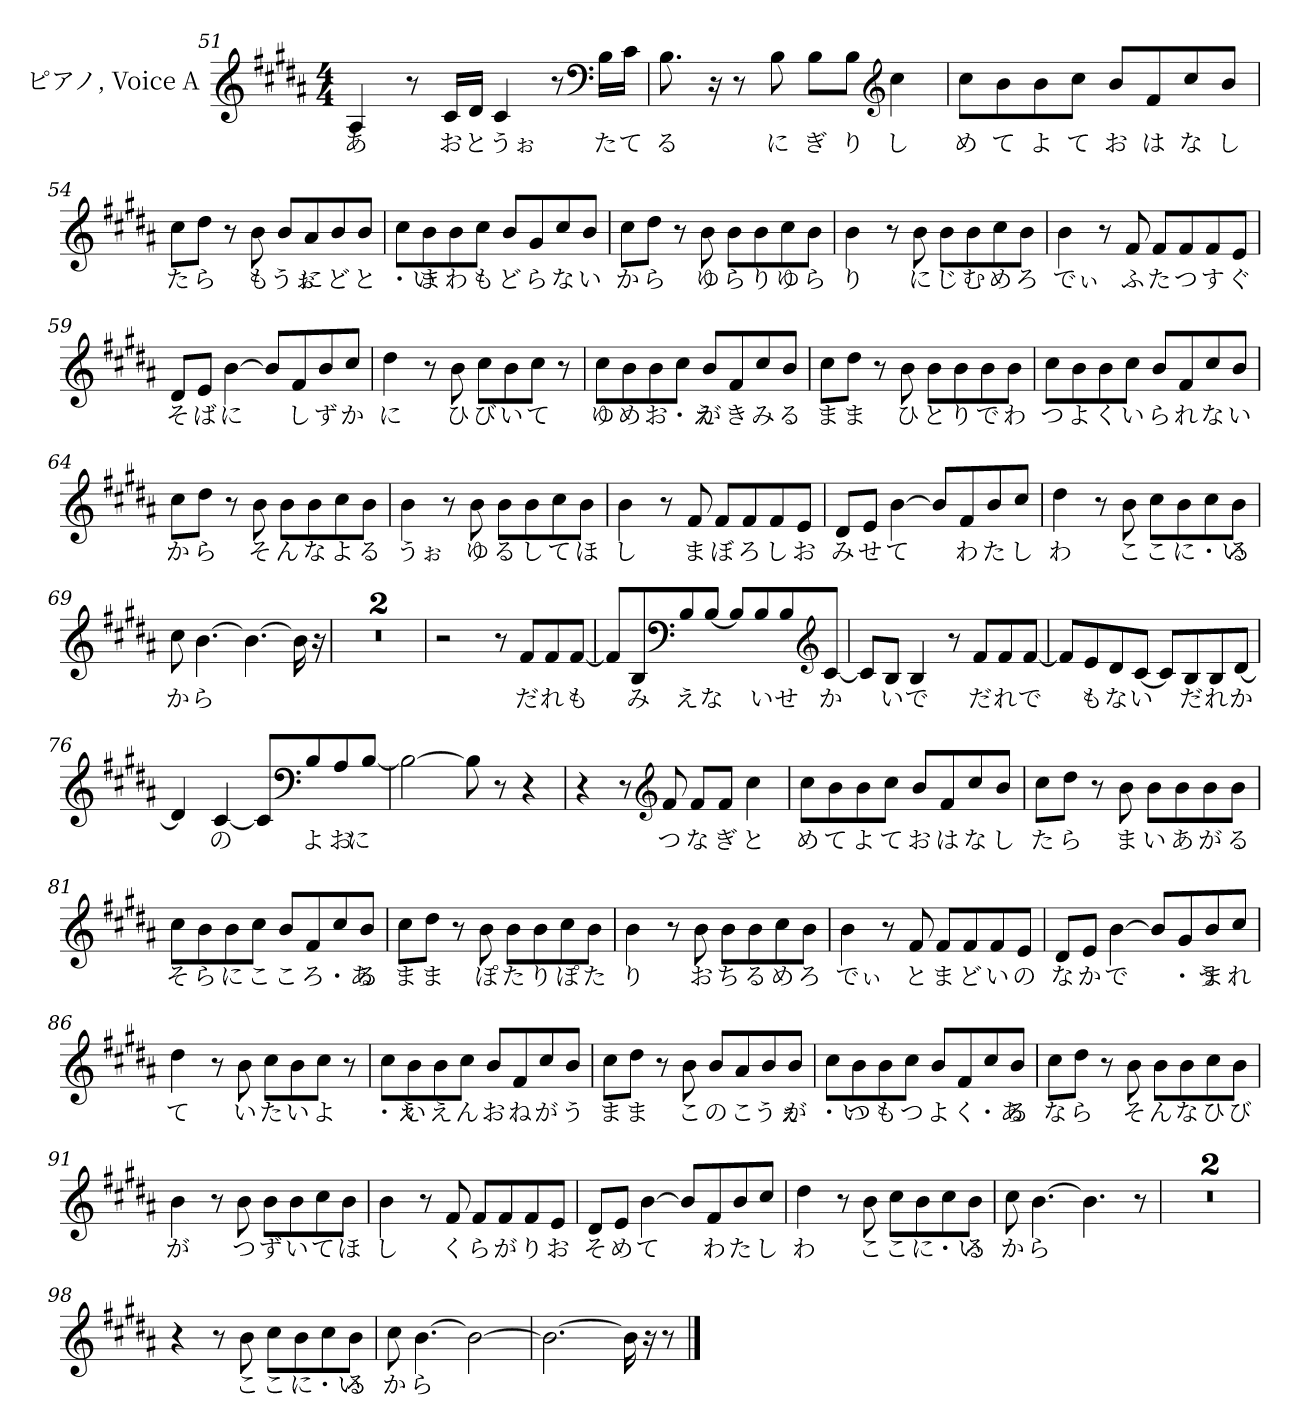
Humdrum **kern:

**kern	**text
*part1	*part1
*staff1	*staff1
*I"ピアノ, Voice A	*
*clefG2	*
*k[f#c#g#d#a#]	*
*M4/4	*
=51	=51
!	!LO:LY:b
4A#/	あ
8r	.
!	!LO:LY:b
16c#/LL	お
!	!LO:LY:b
16d#/JJ	と
!	!LO:LY:b
4c#/	うぉ
8r	.
*clefF4	*
!	!LO:LY:b
16B\LL	た
!	!LO:LY:b
16c#\JJ	て
!!LO:LB:g=z
=52	=52
!	!LO:LY:b
8.B\	る
16r	.
8r	.
!	!LO:LY:b
8B\	に
!	!LO:LY:b
8B\L	ぎ
!	!LO:LY:b
8B\J	り
*clefG2	*
!	!LO:LY:b
4cc#\	し
=53	=53
!	!LO:LY:b
8cc#\L	め
!	!LO:LY:b
8b\	て
!	!LO:LY:b
8b\	よ
!	!LO:LY:b
8cc#\J	て
!	!LO:LY:b
8b/L	お
!	!LO:LY:b
8f#/	は
!	!LO:LY:b
8cc#/	な
!	!LO:LY:b
8b/J	し
=54	=54
!	!LO:LY:b
8cc#\L	た
!	!LO:LY:b
8dd#\J	ら
8r	.
!	!LO:LY:b
8b\	も
!	!LO:LY:b
8b/L	うぉ
!	!LO:LY:b
8a#/	に
!	!LO:LY:b
8b/	ど
!	!LO:LY:b
8b/J	と
=55	=55
!	!LO:LY:b
8cc#\L	・い
!	!LO:LY:b
8b\	ま
!	!LO:LY:b
8b\	わ
!	!LO:LY:b
8cc#\J	も
!	!LO:LY:b
8b/L	ど
!	!LO:LY:b
8g#/	ら
!	!LO:LY:b
8cc#/	な
!	!LO:LY:b
8b/J	い
!!LO:LB:g=z
=56	=56
!	!LO:LY:b
8cc#\L	か
!	!LO:LY:b
8dd#\J	ら
8r	.
!	!LO:LY:b
8b\	ゆ
!	!LO:LY:b
8b\L	ら
!	!LO:LY:b
8b\	り
!	!LO:LY:b
8cc#\	ゆ
!	!LO:LY:b
8b\J	ら
=57	=57
!	!LO:LY:b
4b\	り
8r	.
!	!LO:LY:b
8b\	に
!	!LO:LY:b
8b\L	じ
!	!LO:LY:b
8b\	む
!	!LO:LY:b
8cc#\	め
!	!LO:LY:b
8b\J	ろ
=58	=58
!	!LO:LY:b
4b\	でぃ
8r	.
!	!LO:LY:b
8f#/	ふ
!	!LO:LY:b
8f#/L	た
!	!LO:LY:b
8f#/	つ
!	!LO:LY:b
8f#/	す
!	!LO:LY:b
8e/J	ぐ
=59	=59
!	!LO:LY:b
8d#/L	そ
!	!LO:LY:b
8e/J	ば
!	!LO:LY:b
[4b\	に
8b/L]	.
!	!LO:LY:b
8f#/	し
!	!LO:LY:b
8b/	ず
!	!LO:LY:b
8cc#/J	か
=60	=60
!	!LO:LY:b
4dd#\	に
8r	.
!	!LO:LY:b
8b\	ひ
!	!LO:LY:b
8cc#\L	び
!	!LO:LY:b
8b\	い
!	!LO:LY:b
8cc#\J	て
8r	.
!!LO:LB:g=z
=61	=61
!	!LO:LY:b
8cc#\L	ゆ
!	!LO:LY:b
8b\	め
!	!LO:LY:b
8b\	お
!	!LO:LY:b
8cc#\J	・え
!	!LO:LY:b
8b/L	が
!	!LO:LY:b
8f#/	き
!	!LO:LY:b
8cc#/	み
!	!LO:LY:b
8b/J	る
=62	=62
!	!LO:LY:b
8cc#\L	ま
!	!LO:LY:b
8dd#\J	ま
8r	.
!	!LO:LY:b
8b\	ひ
!	!LO:LY:b
8b\L	と
!	!LO:LY:b
8b\	り
!	!LO:LY:b
8b\	で
!	!LO:LY:b
8b\J	わ
=63	=63
!	!LO:LY:b
8cc#\L	つ
!	!LO:LY:b
8b\	よ
!	!LO:LY:b
8b\	く
!	!LO:LY:b
8cc#\J	い
!	!LO:LY:b
8b/L	ら
!	!LO:LY:b
8f#/	れ
!	!LO:LY:b
8cc#/	な
!	!LO:LY:b
8b/J	い
=64	=64
!	!LO:LY:b
8cc#\L	か
!	!LO:LY:b
8dd#\J	ら
8r	.
!	!LO:LY:b
8b\	そ
!	!LO:LY:b
8b\L	ん
!	!LO:LY:b
8b\	な
!	!LO:LY:b
8cc#\	よ
!	!LO:LY:b
8b\J	る
!!LO:LB:g=z
=65	=65
!	!LO:LY:b
4b\	うぉ
8r	.
!	!LO:LY:b
8b\	ゆ
!	!LO:LY:b
8b\L	る
!	!LO:LY:b
8b\	し
!	!LO:LY:b
8cc#\	て
!	!LO:LY:b
8b\J	ほ
=66	=66
!	!LO:LY:b
4b\	し
8r	.
!	!LO:LY:b
8f#/	ま
!	!LO:LY:b
8f#/L	ぼ
!	!LO:LY:b
8f#/	ろ
!	!LO:LY:b
8f#/	し
!	!LO:LY:b
8e/J	お
=67	=67
!	!LO:LY:b
8d#/L	み
!	!LO:LY:b
8e/J	せ
!	!LO:LY:b
[4b\	て
8b/L]	.
!	!LO:LY:b
8f#/	わ
!	!LO:LY:b
8b/	た
!	!LO:LY:b
8cc#/J	し
=68	=68
!	!LO:LY:b
4dd#\	わ
8r	.
!	!LO:LY:b
8b\	こ
!	!LO:LY:b
8cc#\L	こ
!	!LO:LY:b
8b\	に
!	!LO:LY:b
8cc#\	・い
!	!LO:LY:b
8b\J	る
=69	=69
!	!LO:LY:b
8cc#\	か
!	!LO:LY:b
[4.b\	ら
4.b\_	.
16b\]	.
16r	.
!!LO:LB:g=z
=70	=70
1r	.
=71	=71
1r	.
=72	=72
2r	.
8r	.
!	!LO:LY:b
8f#/L	だ
!	!LO:LY:b
8f#/	れ
!	!LO:LY:b
[8f#/J	も
=73	=73
8f#/L]	.
!	!LO:LY:b
8B/	み
*clefF4	*
!	!LO:LY:b
8B/	え
!	!LO:LY:b
[8B/J	な
8B/L]	.
!	!LO:LY:b
8B/	い
!	!LO:LY:b
8B/	せ
*clefG2	*
!	!LO:LY:b
[8c#/J	か
=74	=74
8c#/L]	.
!	!LO:LY:b
8B/J	い
!	!LO:LY:b
4B/	で
8r	.
!	!LO:LY:b
8f#/L	だ
!	!LO:LY:b
8f#/	れ
!	!LO:LY:b
[8f#/J	で
=75	=75
8f#/L]	.
!	!LO:LY:b
8e/	も
!	!LO:LY:b
8d#/	な
!	!LO:LY:b
[8c#/J	い
8c#/L]	.
!	!LO:LY:b
8B/	だ
!	!LO:LY:b
8B/	れ
!	!LO:LY:b
[8d#/J	か
!!LO:LB:g=z
=76	=76
4d#/]	.
!	!LO:LY:b
[4c#/	の
8c#/L]	.
*clefF4	*
!	!LO:LY:b
8B/	よ
!	!LO:LY:b
8A#/	お
!	!LO:LY:b
[8B/J	に
=77	=77
2B\_	.
8B\]	.
8r	.
4r	.
=78	=78
4r	.
8r	.
*clefG2	*
!	!LO:LY:b
8f#/	つ
!	!LO:LY:b
8f#/L	な
!	!LO:LY:b
8f#/J	ぎ
!	!LO:LY:b
4cc#\	と
=79	=79
!	!LO:LY:b
8cc#\L	め
!	!LO:LY:b
8b\	て
!	!LO:LY:b
8b\	よ
!	!LO:LY:b
8cc#\J	て
!	!LO:LY:b
8b/L	お
!	!LO:LY:b
8f#/	は
!	!LO:LY:b
8cc#/	な
!	!LO:LY:b
8b/J	し
=80	=80
!	!LO:LY:b
8cc#\L	た
!	!LO:LY:b
8dd#\J	ら
8r	.
!	!LO:LY:b
8b\	ま
!	!LO:LY:b
8b\L	い
!	!LO:LY:b
8b\	あ
!	!LO:LY:b
8b\	が
!	!LO:LY:b
8b\J	る
!!LO:LB:g=z
=81	=81
!	!LO:LY:b
8cc#\L	そ
!	!LO:LY:b
8b\	ら
!	!LO:LY:b
8b\	に
!	!LO:LY:b
8cc#\J	こ
!	!LO:LY:b
8b/L	こ
!	!LO:LY:b
8f#/	ろ
!	!LO:LY:b
8cc#/	・あ
!	!LO:LY:b
8b/J	る
=82	=82
!	!LO:LY:b
8cc#\L	ま
!	!LO:LY:b
8dd#\J	ま
8r	.
!	!LO:LY:b
8b\	ぽ
!	!LO:LY:b
8b\L	た
!	!LO:LY:b
8b\	り
!	!LO:LY:b
8cc#\	ぽ
!	!LO:LY:b
8b\J	た
=83	=83
!	!LO:LY:b
4b\	り
8r	.
!	!LO:LY:b
8b\	お
!	!LO:LY:b
8b\L	ち
!	!LO:LY:b
8b\	る
!	!LO:LY:b
8cc#\	め
!	!LO:LY:b
8b\J	ろ
=84	=84
!	!LO:LY:b
4b\	でぃ
8r	.
!	!LO:LY:b
8f#/	と
!	!LO:LY:b
8f#/L	ま
!	!LO:LY:b
8f#/	ど
!	!LO:LY:b
8f#/	い
!	!LO:LY:b
8e/J	の
!!LO:LB:g=z
=85	=85
!	!LO:LY:b
8d#/L	な
!	!LO:LY:b
8e/J	か
!	!LO:LY:b
[4b\	で
8b/L]	.
!	!LO:LY:b
8g#/	・う
!	!LO:LY:b
8b/	ま
!	!LO:LY:b
8cc#/J	れ
=86	=86
!	!LO:LY:b
4dd#\	て
8r	.
!	!LO:LY:b
8b\	い
!	!LO:LY:b
8cc#\L	た
!	!LO:LY:b
8b\	い
!	!LO:LY:b
8cc#\J	よ
8r	.
=87	=87
!	!LO:LY:b
8cc#\L	・え
!	!LO:LY:b
8b\	い
!	!LO:LY:b
8b\	え
!	!LO:LY:b
8cc#\J	ん
!	!LO:LY:b
8b/L	お
!	!LO:LY:b
8f#/	ね
!	!LO:LY:b
8cc#/	が
!	!LO:LY:b
8b/J	う
=88	=88
!	!LO:LY:b
8cc#\L	ま
!	!LO:LY:b
8dd#\J	ま
8r	.
!	!LO:LY:b
8b\	こ
!	!LO:LY:b
8b/L	の
!	!LO:LY:b
8a#/	こ
!	!LO:LY:b
8b/	うぇ
!	!LO:LY:b
8b/J	が
!!LO:LB:g=z
=89	=89
!	!LO:LY:b
8cc#\L	・い
!	!LO:LY:b
8b\	つ
!	!LO:LY:b
8b\	も
!	!LO:LY:b
8cc#\J	つ
!	!LO:LY:b
8b/L	よ
!	!LO:LY:b
8f#/	く
!	!LO:LY:b
8cc#/	・あ
!	!LO:LY:b
8b/J	る
=90	=90
!	!LO:LY:b
8cc#\L	な
!	!LO:LY:b
8dd#\J	ら
8r	.
!	!LO:LY:b
8b\	そ
!	!LO:LY:b
8b\L	ん
!	!LO:LY:b
8b\	な
!	!LO:LY:b
8cc#\	ひ
!	!LO:LY:b
8b\J	び
=91	=91
!	!LO:LY:b
4b\	が
8r	.
!	!LO:LY:b
8b\	つ
!	!LO:LY:b
8b\L	ず
!	!LO:LY:b
8b\	い
!	!LO:LY:b
8cc#\	て
!	!LO:LY:b
8b\J	ほ
=92	=92
!	!LO:LY:b
4b\	し
8r	.
!	!LO:LY:b
8f#/	く
!	!LO:LY:b
8f#/L	ら
!	!LO:LY:b
8f#/	が
!	!LO:LY:b
8f#/	り
!	!LO:LY:b
8e/J	お
!!LO:LB:g=z
=93	=93
!	!LO:LY:b
8d#/L	そ
!	!LO:LY:b
8e/J	め
!	!LO:LY:b
[4b\	て
8b/L]	.
!	!LO:LY:b
8f#/	わ
!	!LO:LY:b
8b/	た
!	!LO:LY:b
8cc#/J	し
=94	=94
!	!LO:LY:b
4dd#\	わ
8r	.
!	!LO:LY:b
8b\	こ
!	!LO:LY:b
8cc#\L	こ
!	!LO:LY:b
8b\	に
!	!LO:LY:b
8cc#\	・い
!	!LO:LY:b
8b\J	る
=95	=95
!	!LO:LY:b
8cc#\	か
!	!LO:LY:b
[4.b\	ら
4.b\]	.
8r	.
=96	=96
1r	.
=97	=97
1r	.
=98	=98
4r	.
8r	.
!	!LO:LY:b
8b\	こ
!	!LO:LY:b
8cc#\L	こ
!	!LO:LY:b
8b\	に
!	!LO:LY:b
8cc#\	・い
!	!LO:LY:b
8b\J	る
=99	=99
!	!LO:LY:b
8cc#\	か
!	!LO:LY:b
[4.b\	ら
2b\_	.
!!LO:PB:g=z
=100	=100
2.b\_	.
16b\]	.
16r	.
8r	.
==	==
*-	*-
